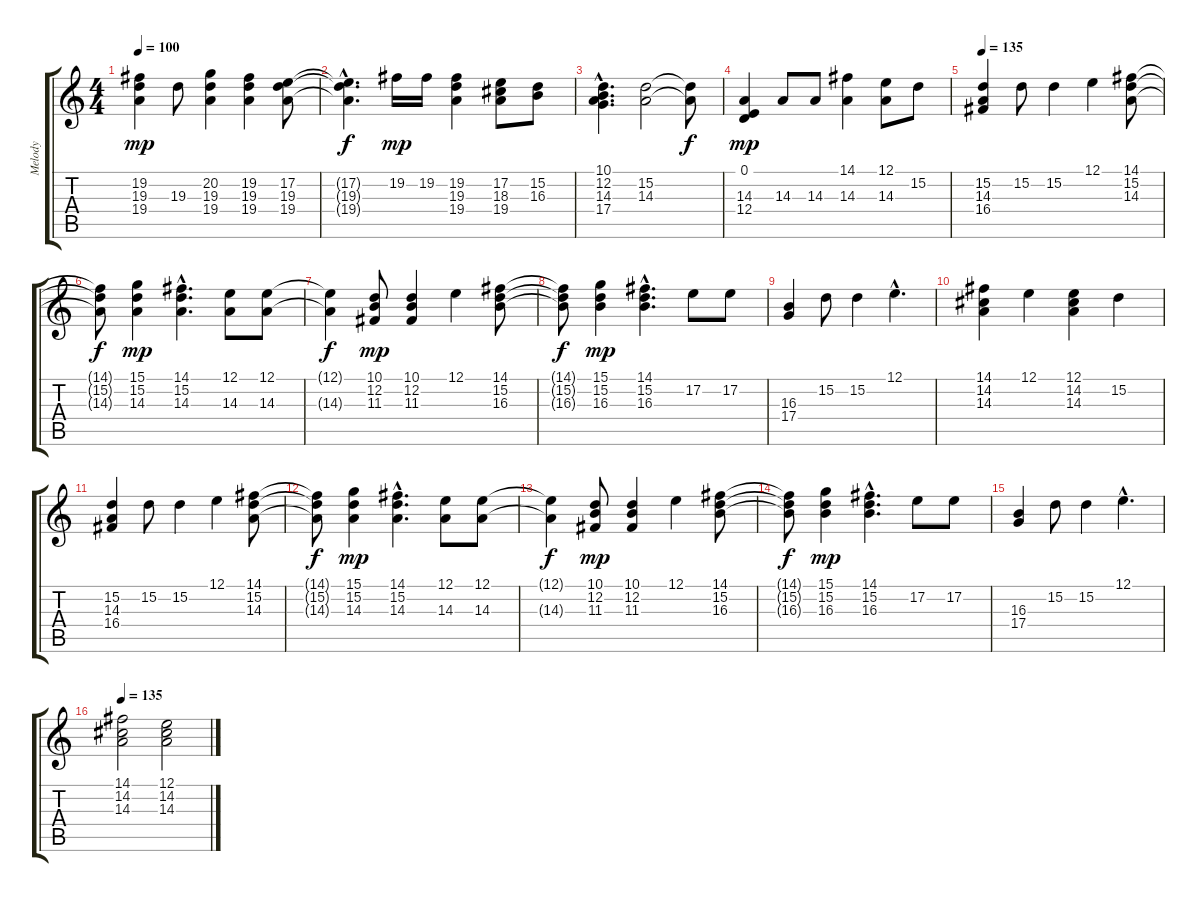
\track ("Melody          " "Melody    ") {instrument acousticgrandpiano}
\staff {score tabs}
\tuning (E4 B3 G3 D3 A2 E2) {hide}
\ts (4 4)
\tempo 100
\clef g2
\ks c
(19.2 19.3 19.4).4{dy mp} 19.3.8 (20.2 19.3 19.4).4 (19.2 19.3 19.4).4 (17.2 19.3 19.4).8 |
(17.2{hac t} 19.3{hac t} 19.4{hac t}).4{d dy f} 19.2.16{dy mp} 19.2.16 (19.2 19.3 19.4).4 (17.2 18.3 19.4).8 (15.2 16.3).8 |
(10.1{hac} 12.2{hac} 14.3{hac} 17.4{hac}).4{d} (15.2 14.3).2 (15.2{t} 14.3{t}).8{dy f} |
(0.1 14.3 12.4).4{dy mp} 14.3.8 14.3.8 (14.1 14.3).4 (12.1 14.3).8 15.2.8 |
\tempo 135
(15.2 14.3 16.4).4 15.2.8 15.2.4 12.1.4 (14.1 15.2 14.3).8 |
(14.1{t} 15.2{t} 14.3{t}).8{dy f} (15.1 15.2 14.3).4{dy mp} (14.1{hac} 15.2{hac} 14.3{hac}).4{d} (12.1 14.3).8 (12.1 14.3).8 |
(12.1{t} 14.3{t}).4{dy f} (10.1 12.2 11.3).8{dy mp} (10.1 12.2 11.3).4 12.1.4 (14.1 15.2 16.3).8 |
(14.1{t} 15.2{t} 16.3{t}).8{dy f} (15.1 15.2 16.3).4{dy mp} (14.1{hac} 15.2{hac} 16.3{hac}).4{d} 17.2.8 17.2.8 |
(16.3 17.4).4 15.2.8 15.2.4 12.1{hac}.4{d} |
(14.1 14.2 14.3).4 12.1.4 (12.1 14.2 14.3).4 15.2.4 |
(15.2 14.3 16.4).4 15.2.8 15.2.4 12.1.4 (14.1 15.2 14.3).8 |
(14.1{t} 15.2{t} 14.3{t}).8{dy f} (15.1 15.2 14.3).4{dy mp} (14.1{hac} 15.2{hac} 14.3{hac}).4{d} (12.1 14.3).8 (12.1 14.3).8 |
(12.1{t} 14.3{t}).4{dy f} (10.1 12.2 11.3).8{dy mp} (10.1 12.2 11.3).4 12.1.4 (14.1 15.2 16.3).8 |
(14.1{t} 15.2{t} 16.3{t}).8{dy f} (15.1 15.2 16.3).4{dy mp} (14.1{hac} 15.2{hac} 16.3{hac}).4{d} 17.2.8 17.2.8 |
(16.3 17.4).4 15.2.8 15.2.4 12.1{hac}.4{d} |
\tempo 135
(14.1 14.2 14.3).2 (12.1 14.2 14.3).2
